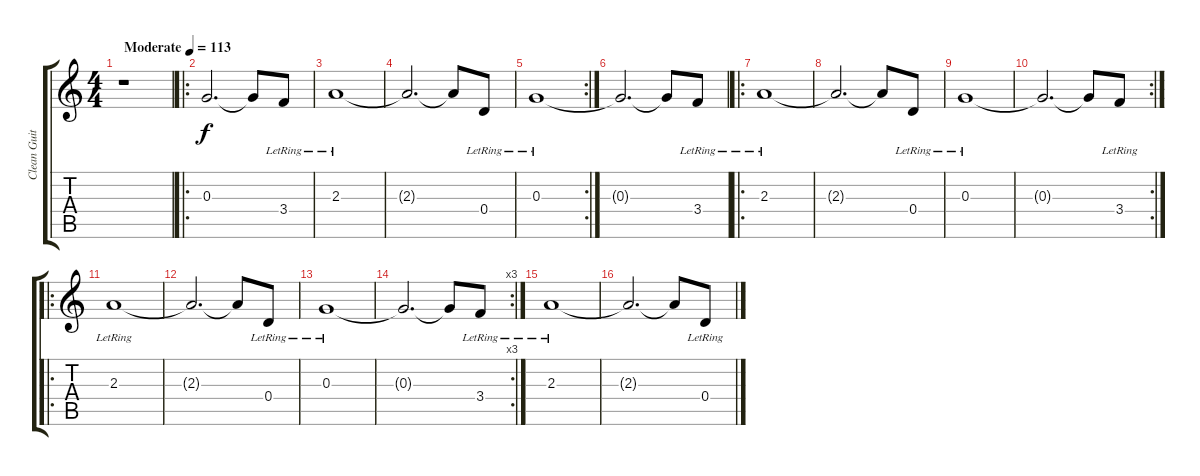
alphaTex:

\track ("Clean Guitar" "Clean Guit") {instrument electricguitarclean}
\staff {score tabs}
\tuning (E4 B3 G3 D3 A2 E2) {hide}
\ts (4 4)
\tempo (113 "Moderate")
\clef g2
\ks c
r.1{dy f instrument electricguitarclean} |
\ro
0.3.2{d} 0.3{t}.8 3.4{lr}.8 |
2.3{lr}.1 |
2.3{t}.2{d} 2.3{t}.8 0.4{lr}.8 |
\rc 2
0.3{lr}.1 |
0.3{t}.2{d} 0.3{t}.8 3.4{lr}.8 |
\ro
2.3{lr}.1 |
2.3{t}.2{d} 2.3{t}.8 0.4{lr}.8 |
0.3{lr}.1 |
\rc 2
0.3{t}.2{d} 0.3{t}.8 3.4{lr}.8 |
\ro
2.3{lr}.1 |
2.3{t}.2{d} 2.3{t}.8 0.4{lr}.8 |
0.3{lr}.1 |
\rc 3
0.3{t}.2{d} 0.3{t}.8 3.4{lr}.8 |
2.3{lr}.1 |
2.3{t}.2{d} 2.3{t}.8 0.4{lr}.8
